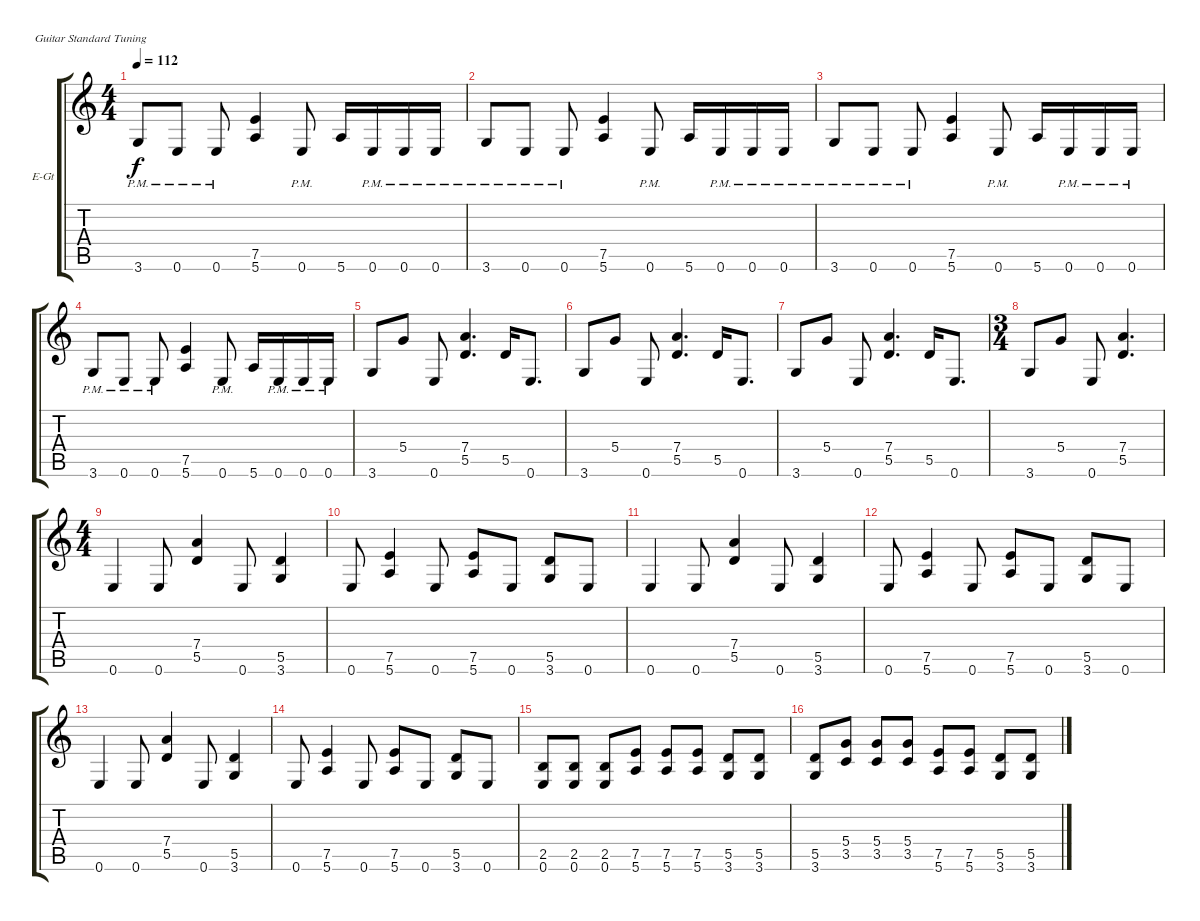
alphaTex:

\bracketExtendMode groupsimilarinstruments
\firstSystemTrackNameOrientation horizontal
\otherSystemsTrackNameOrientation horizontal
\track ("Adam Jones" "E-Gt") {instrument distortionguitar}
\staff {score tabs}
\tuning (E4 B3 G3 D3 A2 E2)
\ts (4 4)
\tempo 112
\clef g2
\ks c
3.6{pm}.8{dy f} 0.6{pm}.8 0.6{pm}.8 (7.5 5.6).4 0.6{pm}.8 5.6.16 0.6{pm}.16 0.6{pm}.16 0.6{pm}.16 |
3.6{pm}.8 0.6{pm}.8 0.6{pm}.8 (7.5 5.6).4 0.6{pm}.8 5.6.16 0.6{pm}.16 0.6{pm}.16 0.6{pm}.16 |
3.6{pm}.8 0.6{pm}.8 0.6{pm}.8 (7.5 5.6).4 0.6{pm}.8 5.6.16 0.6{pm}.16 0.6{pm}.16 0.6{pm}.16 |
3.6{pm}.8 0.6{pm}.8 0.6{pm}.8 (7.5 5.6).4 0.6{pm}.8 5.6.16 0.6{pm}.16 0.6{pm}.16 0.6{pm}.16 |
3.6.8 5.4.8 0.6.8 (7.4 5.5).4{d} 5.5.16 0.6.8{d} |
3.6.8 5.4.8 0.6.8 (7.4 5.5).4{d} 5.5.16 0.6.8{d} |
3.6.8 5.4.8 0.6.8 (7.4 5.5).4{d} 5.5.16 0.6.8{d} |
\ts (3 4)
\beaming (8 2 2 2 2)
3.6.8 5.4.8 0.6.8 (7.4 5.5).4{d} |
\ts (4 4)
\beaming (8 2 2 2 2)
0.6.4 0.6.8 (7.4 5.5).4 0.6.8 (3.6 5.5).4 |
0.6.8 (7.5 5.6).4 0.6.8 (7.5 5.6).8 0.6.8 (3.6 5.5).8 0.6.8 |
0.6.4 0.6.8 (7.4 5.5).4 0.6.8 (3.6 5.5).4 |
0.6.8 (7.5 5.6).4 0.6.8 (7.5 5.6).8 0.6.8 (3.6 5.5).8 0.6.8 |
0.6.4 0.6.8 (7.4 5.5).4 0.6.8 (3.6 5.5).4 |
0.6.8 (7.5 5.6).4 0.6.8 (7.5 5.6).8 0.6.8 (3.6 5.5).8 0.6.8 |
(2.5 0.6).8 (2.5 0.6).8 (2.5 0.6).8 (7.5 5.6).8 (7.5 5.6).8 (7.5 5.6).8 (3.6 5.5).8 (3.6 5.5).8 |
(3.6 5.5).8 (3.5 5.4).8 (3.5 5.4).8 (3.5 5.4).8 (7.5 5.6).8 (7.5 5.6).8 (3.6 5.5).8 (3.6 5.5).8
